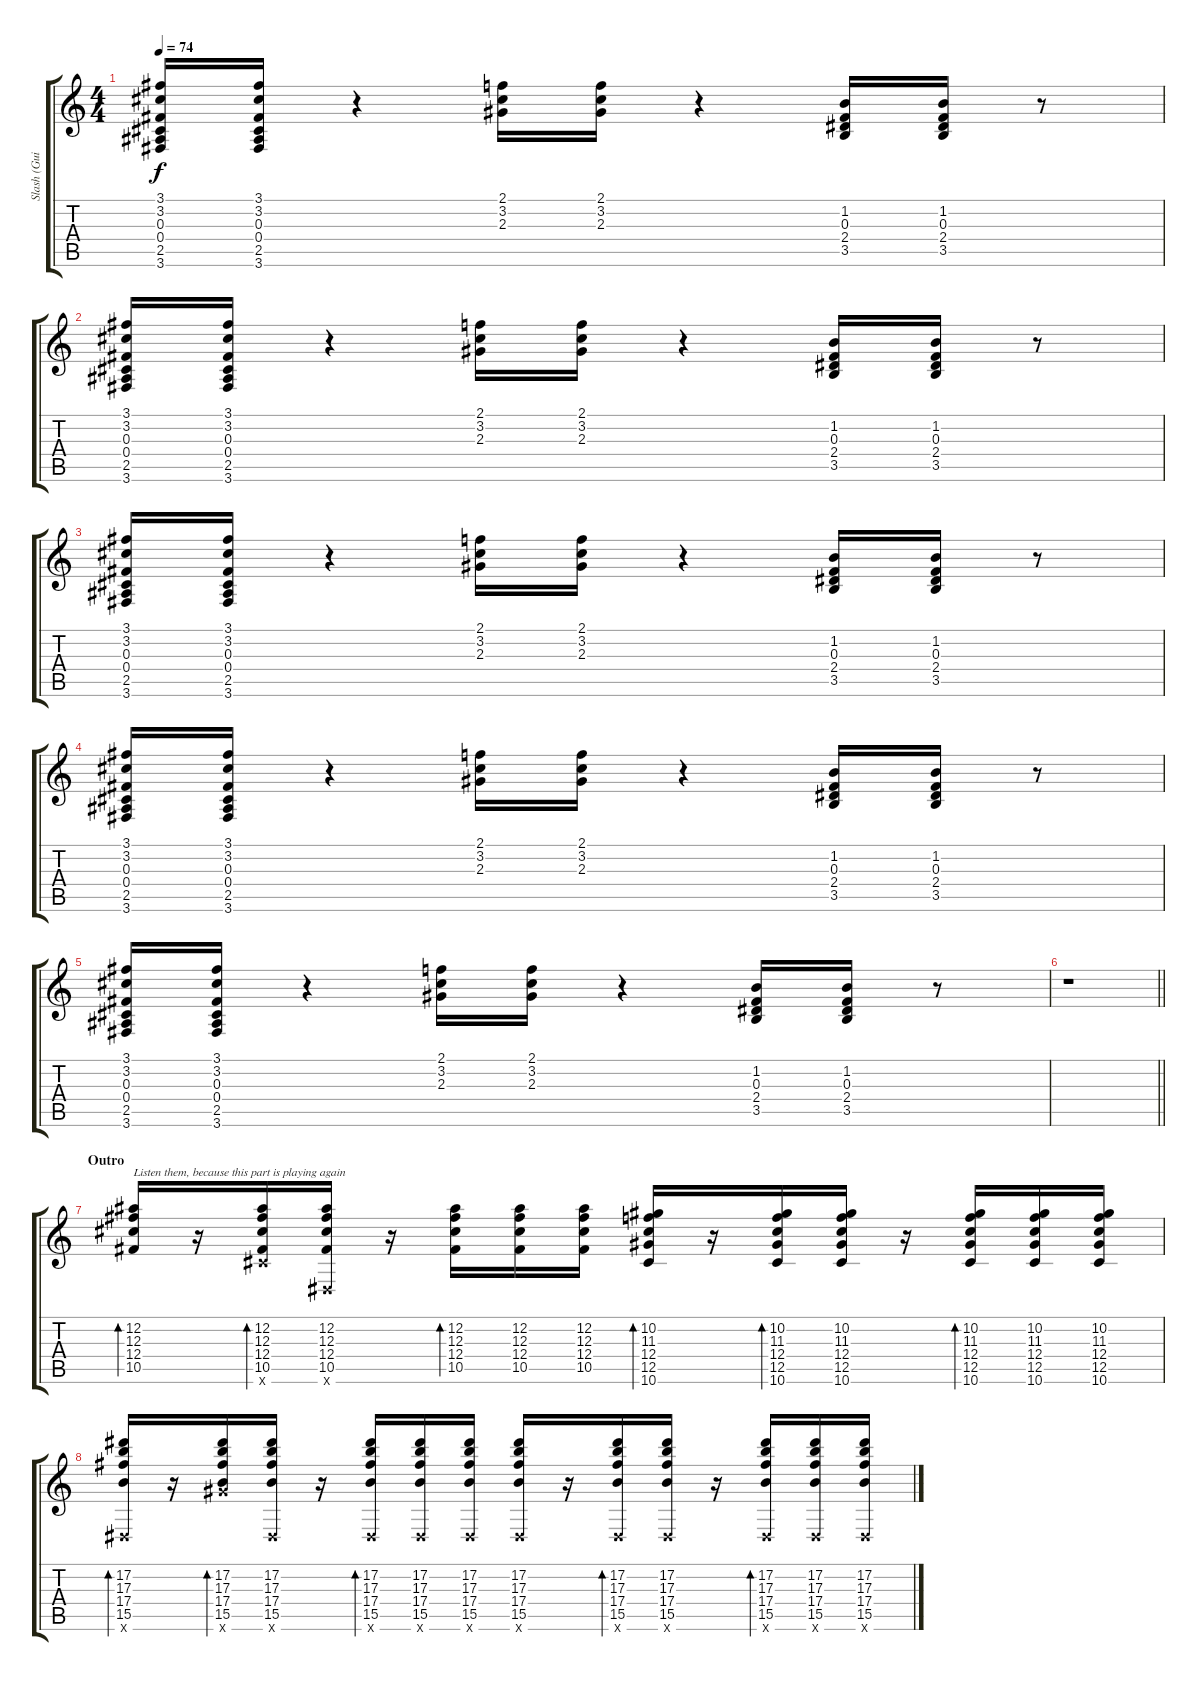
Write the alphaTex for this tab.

\track ("Slash (Guitar - 6 Strings)" "Slash (Gui") {instrument distortionguitar}
\staff {score tabs}
\tuning (Eb4 Bb3 Gb3 Db3 Ab2 Eb2) {hide}
\ts (4 4)
\tempo 74
\clef g2
\ks c
(3.1 3.2 0.3 0.4 2.5 3.6).16{dy f instrument electricguitarjazz} (3.1 3.2 0.3 0.4 2.5 3.6).16 r.4 (2.1 3.2 2.3).16 (2.1 3.2 2.3).16 r.4 (1.2 0.3 2.4 3.5).16 (1.2 0.3 2.4 3.5).16 r.8 |
(3.1 3.2 0.3 0.4 2.5 3.6).16{instrument electricguitarjazz} (3.1 3.2 0.3 0.4 2.5 3.6).16 r.4 (2.1 3.2 2.3).16 (2.1 3.2 2.3).16 r.4 (1.2 0.3 2.4 3.5).16 (1.2 0.3 2.4 3.5).16 r.8 |
(3.1 3.2 0.3 0.4 2.5 3.6).16{instrument electricguitarjazz} (3.1 3.2 0.3 0.4 2.5 3.6).16 r.4 (2.1 3.2 2.3).16 (2.1 3.2 2.3).16 r.4 (1.2 0.3 2.4 3.5).16 (1.2 0.3 2.4 3.5).16 r.8 |
(3.1 3.2 0.3 0.4 2.5 3.6).16{instrument electricguitarjazz} (3.1 3.2 0.3 0.4 2.5 3.6).16 r.4 (2.1 3.2 2.3).16 (2.1 3.2 2.3).16 r.4 (1.2 0.3 2.4 3.5).16 (1.2 0.3 2.4 3.5).16 r.8 |
(3.1 3.2 0.3 0.4 2.5 3.6).16{instrument electricguitarjazz} (3.1 3.2 0.3 0.4 2.5 3.6).16 r.4 (2.1 3.2 2.3).16 (2.1 3.2 2.3).16 r.4 (1.2 0.3 2.4 3.5).16 (1.2 0.3 2.4 3.5).16 r.8 |
\barLineRight lightlight
r.1 |
\section ("" "Outro")
(12.2 12.3 12.4 10.5).16{bd 60 txt "Listen them, because this part is playing again "} r.16 (12.2 12.3 12.4 10.5 10.6{x}).16{bd 60} (12.2 12.3 12.4 10.5 0.6{x}).16 r.16 (12.2 12.3 12.4 10.5).16{bd 120} (12.2 12.3 12.4 10.5).16 (12.2 12.3 12.4 10.5).16 (10.2 11.3 12.4 12.5 10.6).16{bd 60} r.16 (10.2 11.3 12.4 12.5 10.6).16{bd 120} (10.2 11.3 12.4 12.5 10.6).16 r.16 (10.2 11.3 12.4 12.5 10.6).16{bd 120} (10.2 11.3 12.4 12.5 10.6).16 (10.2 11.3 12.4 12.5 10.6).16 |
(17.2 17.3 17.4 15.5 0.6{x}).16{bd 60} r.16 (17.2 17.3 17.4 15.5 17.6{x}).16{bd 120} (17.2 17.3 17.4 15.5 0.6{x}).16 r.16 (17.2 17.3 17.4 15.5 0.6{x}).16{bd 120} (17.2 17.3 17.4 15.5 0.6{x}).16 (17.2 17.3 17.4 15.5 0.6{x}).16 (17.2 17.3 17.4 15.5 0.6{x}).16 r.16 (17.2 17.3 17.4 15.5 0.6{x}).16{bd 120} (17.2 17.3 17.4 15.5 0.6{x}).16 r.16 (17.2 17.3 17.4 15.5 0.6{x}).16{bd 120} (17.2 17.3 17.4 15.5 0.6{x}).16 (17.2 17.3 17.4 15.5 0.6{x}).16
